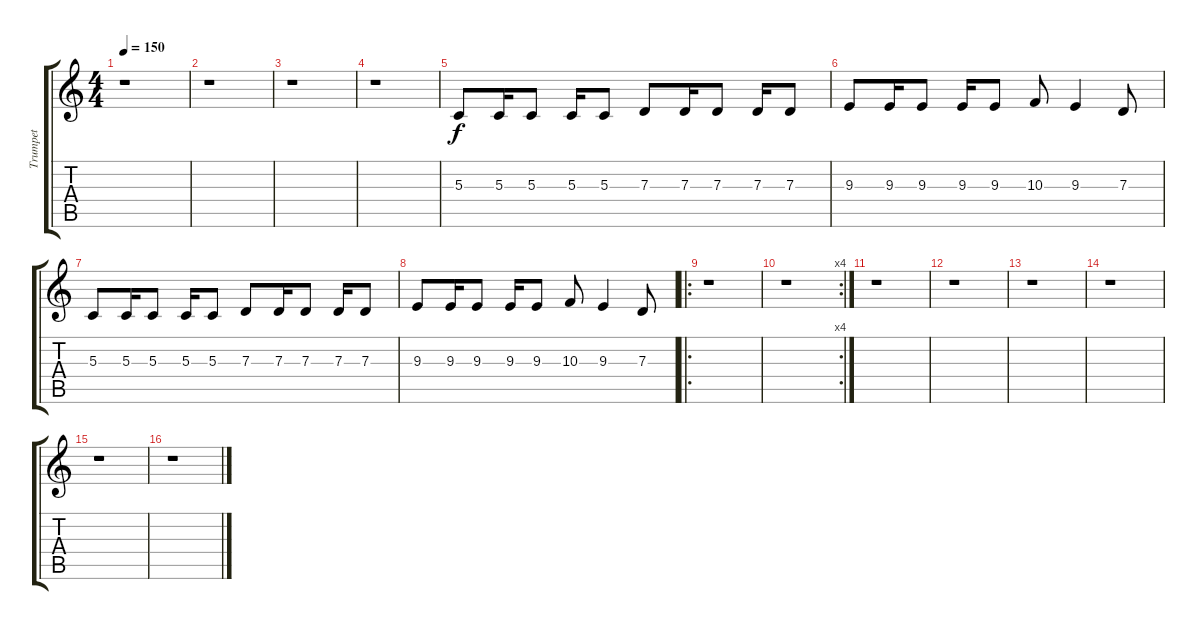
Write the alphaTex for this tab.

\track ("Trumpet" "Trumpet") {instrument trumpet}
\staff {score tabs}
\tuning (E4 B3 G3 D3 A2 E2) {hide}
\ts (4 4)
\tempo 150
\clef g2
\ks c
r.1{dy f} |
r.1 |
r.1 |
r.1 |
5.3.8 5.3.16 5.3.8 5.3.16 5.3.8 7.3.8 7.3.16 7.3.8 7.3.16 7.3.8 |
9.3.8 9.3.16 9.3.8 9.3.16 9.3.8 10.3.8 9.3.4 7.3.8 |
5.3.8 5.3.16 5.3.8 5.3.16 5.3.8 7.3.8 7.3.16 7.3.8 7.3.16 7.3.8 |
9.3.8 9.3.16 9.3.8 9.3.16 9.3.8 10.3.8 9.3.4 7.3.8 |
\ro
r.1 |
\rc 4
r.1 |
r.1 |
r.1 |
r.1 |
r.1 |
r.1 |
r.1
